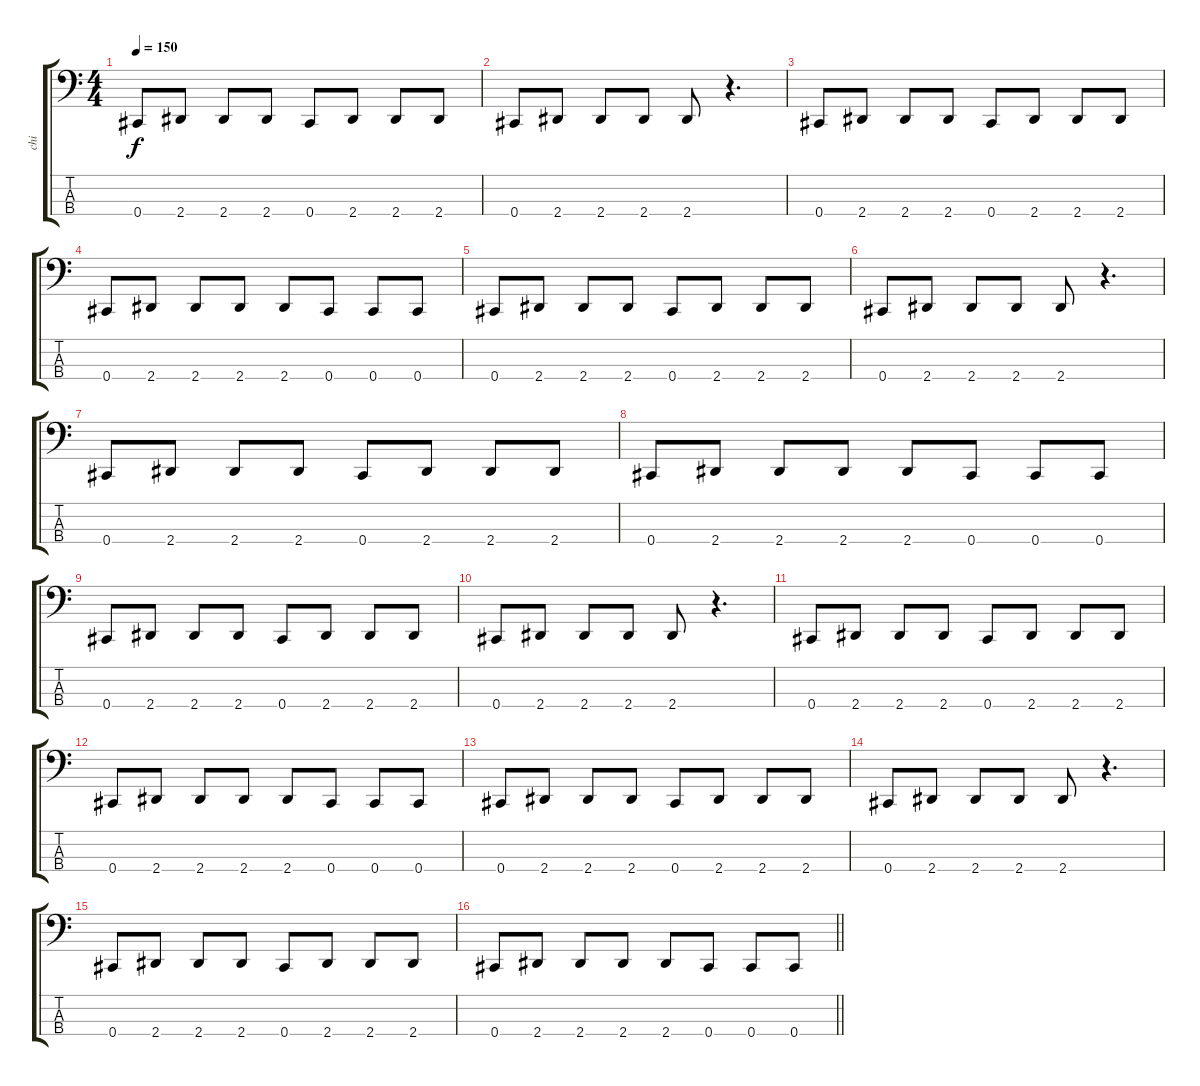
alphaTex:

\track ("chi" "chi") {instrument electricbasspick}
\staff {score tabs}
\tuning (Gb2 Db2 Ab1 Db1) {hide}
\ts (4 4)
\tempo 150
\clef f4
\ks c
0.4.8{dy f} 2.4.8 2.4.8 2.4.8 0.4.8 2.4.8 2.4.8 2.4.8 |
0.4.8 2.4.8 2.4.8 2.4.8 2.4.8 r.4{d} |
0.4.8 2.4.8 2.4.8 2.4.8 0.4.8 2.4.8 2.4.8 2.4.8 |
0.4.8 2.4.8 2.4.8 2.4.8 2.4.8 0.4.8 0.4.8 0.4.8 |
0.4.8 2.4.8 2.4.8 2.4.8 0.4.8 2.4.8 2.4.8 2.4.8 |
0.4.8 2.4.8 2.4.8 2.4.8 2.4.8 r.4{d} |
0.4.8 2.4.8 2.4.8 2.4.8 0.4.8 2.4.8 2.4.8 2.4.8 |
0.4.8 2.4.8 2.4.8 2.4.8 2.4.8 0.4.8 0.4.8 0.4.8 |
0.4.8 2.4.8 2.4.8 2.4.8 0.4.8 2.4.8 2.4.8 2.4.8 |
0.4.8 2.4.8 2.4.8 2.4.8 2.4.8 r.4{d} |
0.4.8 2.4.8 2.4.8 2.4.8 0.4.8 2.4.8 2.4.8 2.4.8 |
0.4.8 2.4.8 2.4.8 2.4.8 2.4.8 0.4.8 0.4.8 0.4.8 |
0.4.8 2.4.8 2.4.8 2.4.8 0.4.8 2.4.8 2.4.8 2.4.8 |
0.4.8 2.4.8 2.4.8 2.4.8 2.4.8 r.4{d} |
0.4.8 2.4.8 2.4.8 2.4.8 0.4.8 2.4.8 2.4.8 2.4.8 |
\barLineRight lightlight
0.4.8 2.4.8 2.4.8 2.4.8 2.4.8 0.4.8 0.4.8 0.4.8
